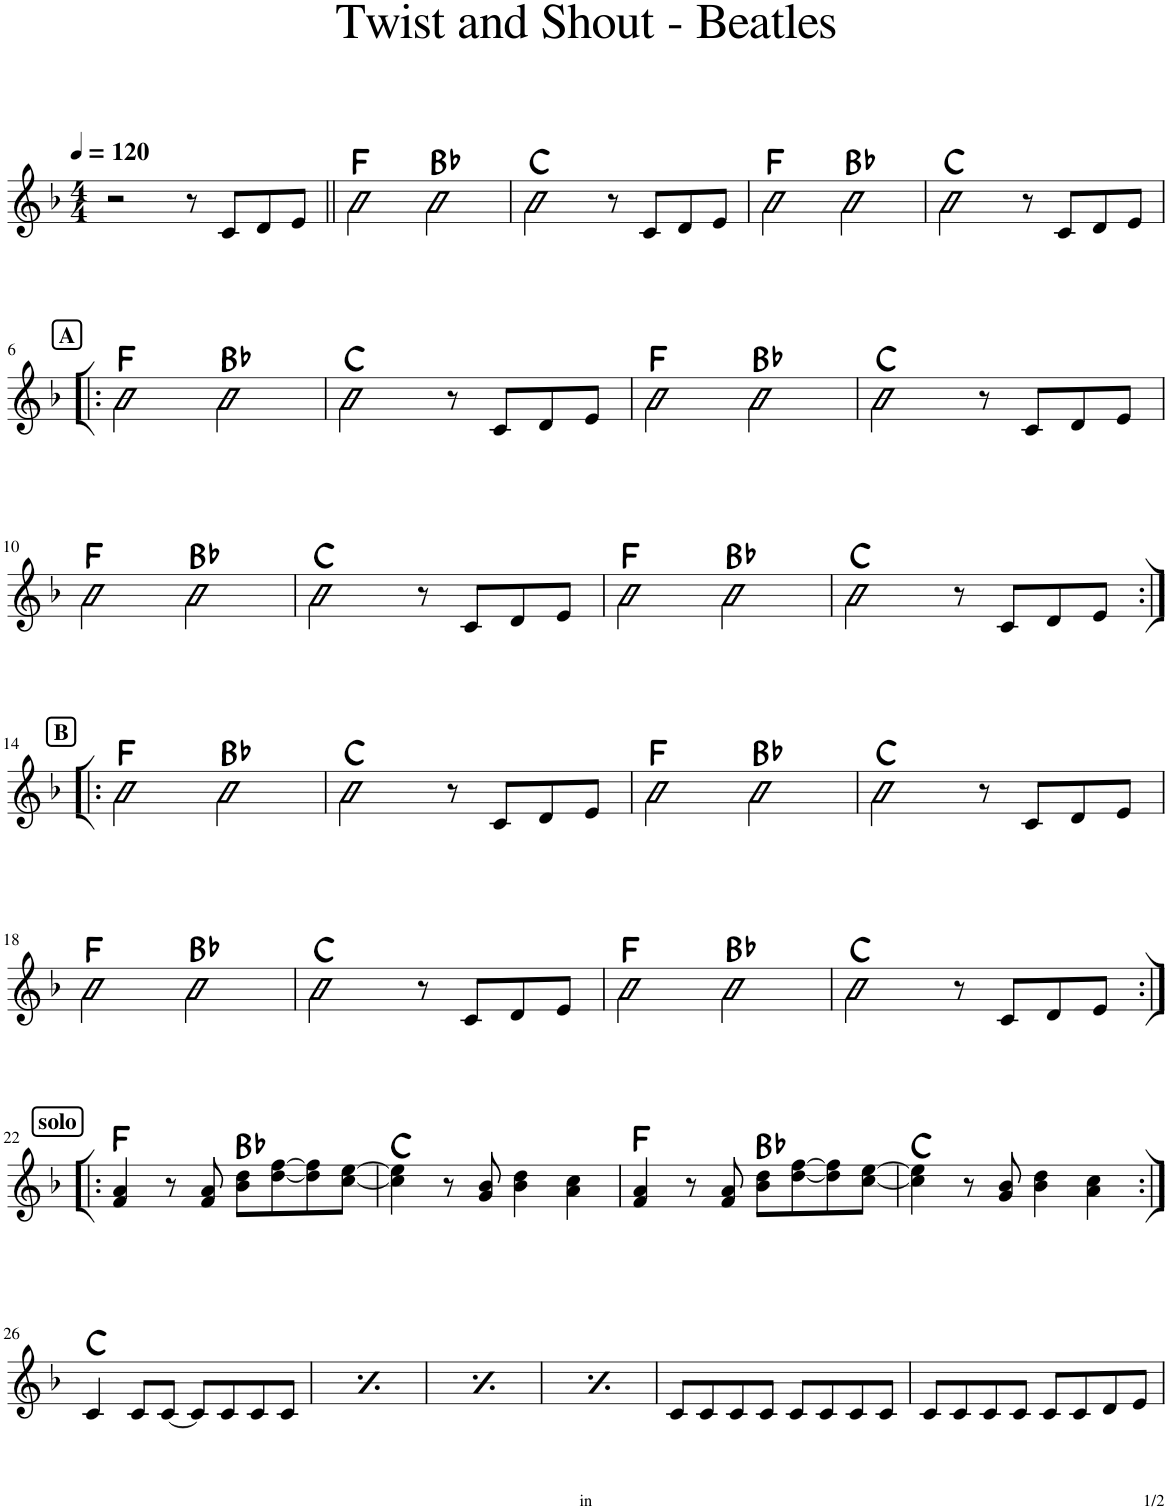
**kern	**harte
*part1	*part1
*staff1	*
*I"Guitare	*
*I'Guit.	*
*clefG2	*
*Trd7c12	*
*k[b-]	*
*M4/4	*
*MM120	*
=1	=1
2r	.
8r	.
8c/L	.
8d/	.
8e/J	.
=2||	=2||
2f\	F:maj
2B-\	Bb:maj
=3	=3
2c\	C:maj
8r	.
8c/L	.
8d/	.
8e/J	.
=4	=4
2f\	F:maj
2B-\	Bb:maj
=5	=5
2c\	C:maj
8r	.
8c/L	.
8d/	.
8e/J	.
!!LO:LB:g=z
!!LO:REH:place=s1:a:B:rj:fs=11:t=A
=6!|:	=6!|:
2f\	F:maj
2B-\	Bb:maj
=7	=7
2c\	C:maj
8r	.
8c/L	.
8d/	.
8e/J	.
=8	=8
2f\	F:maj
2B-\	Bb:maj
=9	=9
2c\	C:maj
8r	.
8c/L	.
8d/	.
8e/J	.
!!LO:LB:g=z
=10	=10
2f\	F:maj
2B-\	Bb:maj
=11	=11
2c\	C:maj
8r	.
8c/L	.
8d/	.
8e/J	.
=12	=12
2f\	F:maj
2B-\	Bb:maj
=13	=13
2c\	C:maj
8r	.
8c/L	.
8d/	.
8e/J	.
!!LO:LB:g=z
!!LO:REH:place=s1:a:B:rj:fs=11:t=B
=14:|!|:	=14:|!|:
2f\	F:maj
2B-\	Bb:maj
=15	=15
2c\	C:maj
8r	.
8c/L	.
8d/	.
8e/J	.
=16	=16
2f\	F:maj
2B-\	Bb:maj
=17	=17
2c\	C:maj
8r	.
8c/L	.
8d/	.
8e/J	.
!!LO:LB:g=z
=18	=18
2f\	F:maj
2B-\	Bb:maj
=19	=19
2c\	C:maj
8r	.
8c/L	.
8d/	.
8e/J	.
=20	=20
2f\	F:maj
2B-\	Bb:maj
=21	=21
2c\	C:maj
8r	.
8c/L	.
8d/	.
8e/J	.
!!LO:LB:g=z
!!LO:REH:place=s1:a:B:rj:fs=11:t=solo
=22:|!|:	=22:|!|:
4f/ 4a/	F:maj
8r	.
8f/ 8a/	.
8b-\ 8dd\L	Bb:maj
[8dd\ [8ff\	.
8dd\] 8ff\]	.
[8cc\ [8ee\J	.
=23	=23
4cc\] 4ee\]	C:maj
8r	.
8g/ 8b-/	.
4b-\ 4dd\	.
4a\ 4cc\	.
=24	=24
4f/ 4a/	F:maj
8r	.
8f/ 8a/	.
8b-\ 8dd\L	Bb:maj
[8dd\ [8ff\	.
8dd\] 8ff\]	.
[8cc\ [8ee\J	.
=25	=25
4cc\] 4ee\]	C:maj
8r	.
8g/ 8b-/	.
4b-\ 4dd\	.
4a\ 4cc\	.
!!LO:LB:g=z
=26:|!	=26:|!
4c/	C:maj
8c/L	.
[8c/J	.
8c/L]	.
8c/	.
8c/	.
8c/J	.
=27	=27
4c/	C:maj
8c/L	.
[8c/J	.
8c/L]	.
8c/	.
8c/	.
8c/J	.
=28	=28
4c/	C:maj
8c/L	.
[8c/J	.
8c/L]	.
8c/	.
8c/	.
8c/J	.
=29	=29
4c/	C:maj
8c/L	.
[8c/J	.
8c/L]	.
8c/	.
8c/	.
8c/J	.
=30	=30
8c/L	.
8c/	.
8c/	.
8c/J	.
8c/L	.
8c/	.
8c/	.
8c/J	.
=31	=31
8c/L	.
8c/	.
8c/	.
8c/J	.
8c/L	.
8c/	.
8d/	.
8e/J	.
=	=
*-	*-
